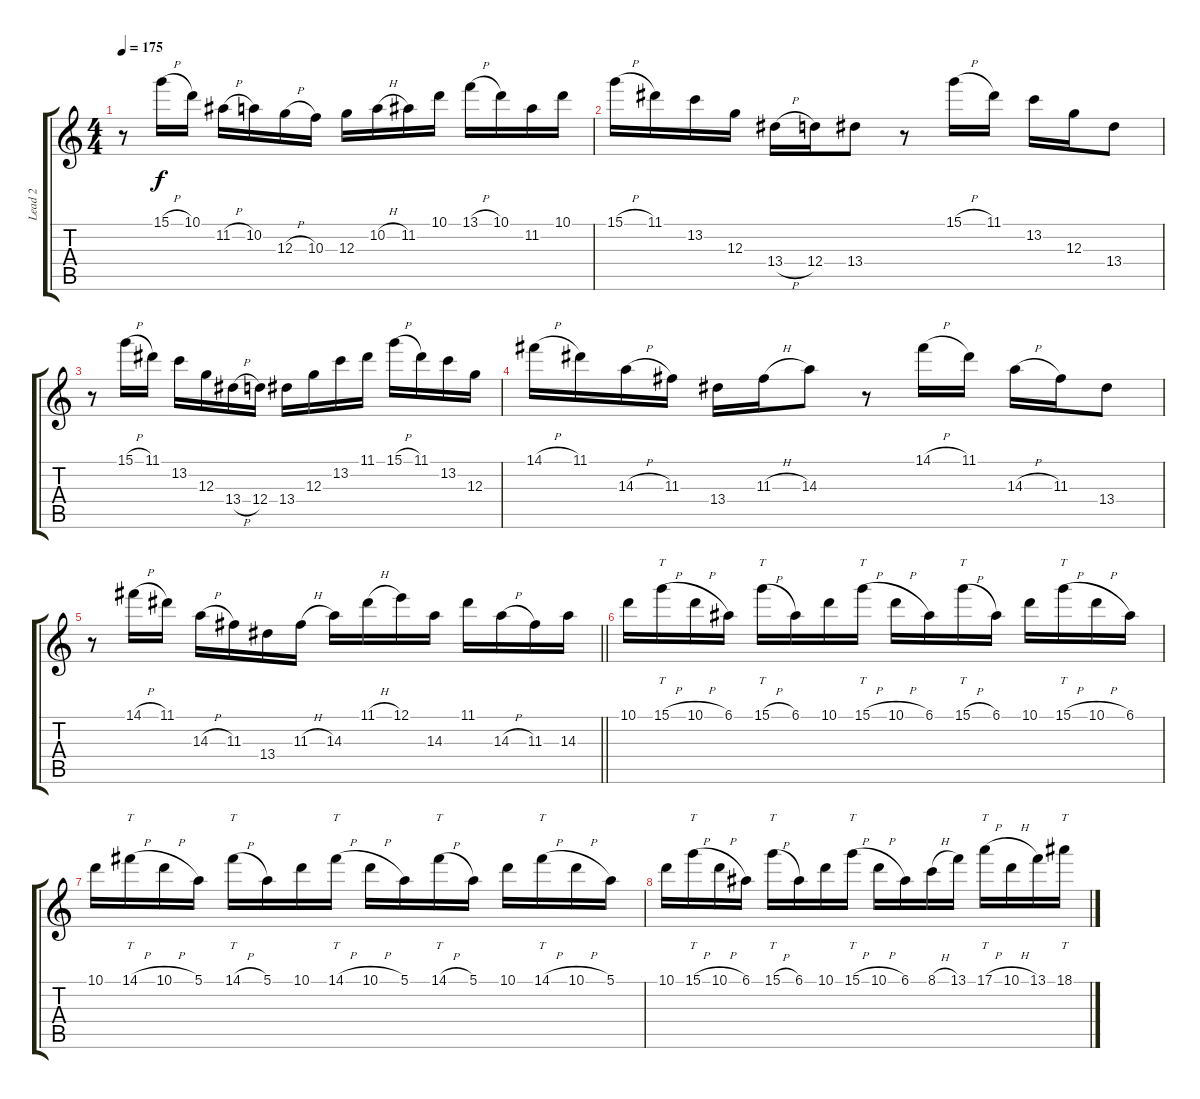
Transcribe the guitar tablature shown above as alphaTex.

\track ("Lead 2" "Lead 2") {instrument distortionguitar}
\staff {score tabs}
\tuning (E4 B3 G3 D3 A2 E2) {hide}
\ts (4 4)
\tempo 175
\clef g2
\ks c
r.8{dy f} 15.1{h}.16 10.1.16 11.2{h}.16 10.2.16 12.3{h}.16 10.3.16 12.3.16 10.2{h}.16 11.2.16 10.1.16 13.1{h}.16 10.1.16 11.2.16 10.1.16 |
15.1{h}.16 11.1.16 13.2.16 12.3.16 13.4{h}.16 12.4.16 13.4.8 r.8 15.1{h}.16 11.1.16 13.2.16 12.3.16 13.4.8 |
r.8 15.1{h}.16 11.1.16 13.2.16 12.3.16 13.4{h}.16 12.4.16 13.4.16 12.3.16 13.2.16 11.1.16 15.1{h}.16 11.1.16 13.2.16 12.3.16 |
14.1{h}.16 11.1.16 14.3{h}.16 11.3.16 13.4.16 11.3{h}.16 14.3.8 r.8 14.1{h}.16 11.1.16 14.3{h}.16 11.3.16 13.4.8 |
\barLineRight lightlight
r.8 14.1{h}.16 11.1.16 14.3{h}.16 11.3.16 13.4.16 11.3{h}.16 14.3.16 11.1{h}.16 12.1.16 14.3.16 11.1.16 14.3{h}.16 11.3.16 14.3.16 |
\section ("" "")
10.1.16 15.1{h}.16{tt} 10.1{h}.16 6.1.16 15.1{h}.16{tt} 6.1.16 10.1.16 15.1{h}.16{tt} 10.1{h}.16 6.1.16 15.1{h}.16{tt} 6.1.16 10.1.16 15.1{h}.16{tt} 10.1{h}.16 6.1.16 |
10.1.16 14.1{h}.16{tt} 10.1{h}.16 5.1.16 14.1{h}.16{tt} 5.1.16 10.1.16 14.1{h}.16{tt} 10.1{h}.16 5.1.16 14.1{h}.16{tt} 5.1.16 10.1.16 14.1{h}.16{tt} 10.1{h}.16 5.1.16 |
10.1.16 15.1{h}.16{tt} 10.1{h}.16 6.1.16 15.1{h}.16{tt} 6.1.16 10.1.16 15.1{h}.16{tt} 10.1{h}.16 6.1.16 8.1{h}.16 13.1.16 17.1{h}.16{tt} 10.1{h}.16 13.1.16 18.1{h}.16{tt}
